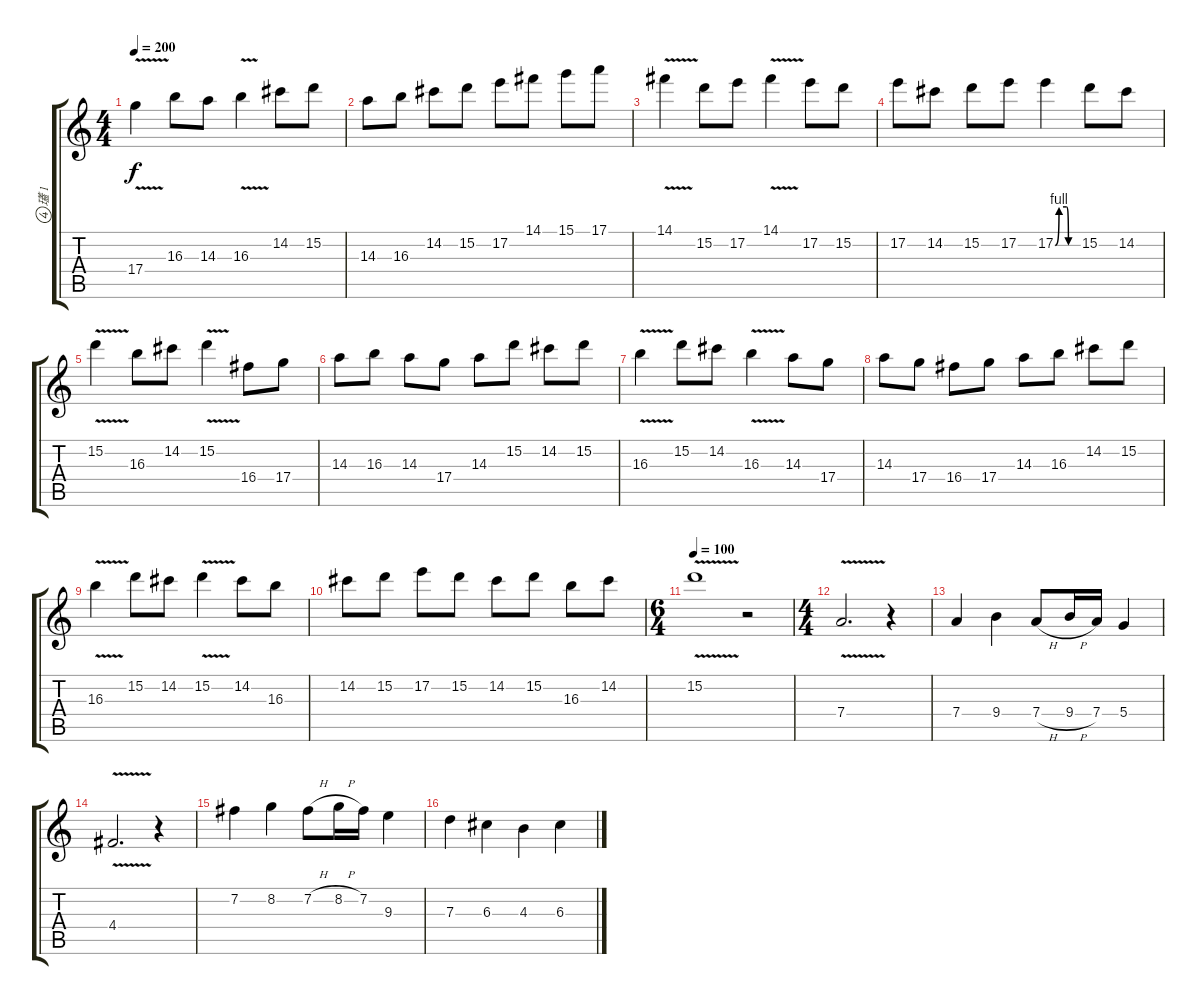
\track ("瓂 1" "瓂 1") {instrument distortionguitar}
\staff {score tabs}
\tuning (E4 B3 G3 D3 A2 E2) {hide}
\ts (4 4)
\tempo 200
\clef g2
\ks c
17.4{v}.4{dy f} 16.3.8 14.3.8 16.3{v}.4 14.2.8 15.2.8 |
14.3.8 16.3.8 14.2.8 15.2.8 17.2.8 14.1.8 15.1.8 17.1.8 |
14.1{v}.4 15.2.8 17.2.8 14.1{v}.4 17.2.8 15.2.8 |
17.2.8 14.2.8 15.2.8 17.2.8 17.2{be (custom 0 0 10 4 30 4 35 0 60 0)}.4 15.2.8 14.2.8 |
15.2{v}.4 16.3.8 14.2.8 15.2{v}.4 16.4.8 17.4.8 |
14.3.8 16.3.8 14.3.8 17.4.8 14.3.8 15.2.8 14.2.8 15.2.8 |
16.3{v}.4 15.2.8 14.2.8 16.3{v}.4 14.3.8 17.4.8 |
14.3.8 17.4.8 16.4.8 17.4.8 14.3.8 16.3.8 14.2.8 15.2.8 |
16.3{v}.4 15.2.8 14.2.8 15.2{v}.4 14.2.8 16.3.8 |
14.2.8 15.2.8 17.2.8 15.2.8 14.2.8 15.2.8 16.3.8 14.2.8 |
\ts (6 4)
\tempo 100
15.2{v}.1 r.2 |
\ts (4 4)
7.4{v}.2{d} r.4 |
7.4.4 9.4.4 7.4{h}.8 9.4{h}.16 7.4.16 5.4.4 |
4.4{v}.2{d} r.4 |
7.2.4 8.2.4 7.2{h}.8 8.2{h}.16 7.2.16 9.3.4 |
7.3.4 6.3.4 4.3.4 6.3.4
